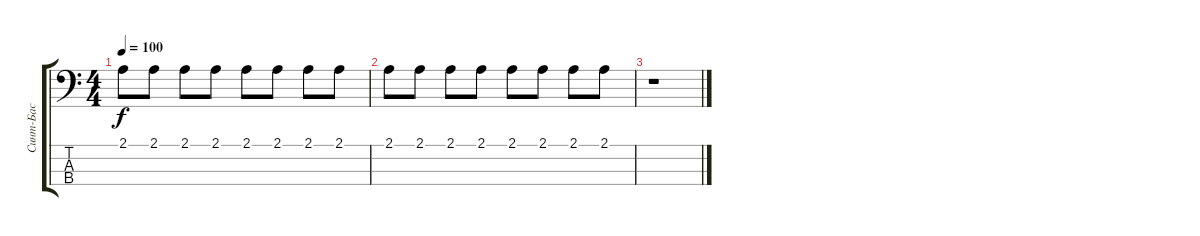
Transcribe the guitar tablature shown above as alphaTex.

\track ("Синт-Бас" "Синт-Бас") {instrument synthbass1}
\staff {score tabs}
\tuning (G2 D2 A1 E1) {hide}
\ts (4 4)
\tempo 100
\clef f4
\ks c
2.1.8{dy f} 2.1.8 2.1.8 2.1.8 2.1.8 2.1.8 2.1.8 2.1.8 |
2.1.8 2.1.8 2.1.8 2.1.8 2.1.8 2.1.8 2.1.8 2.1.8 |
r.1
